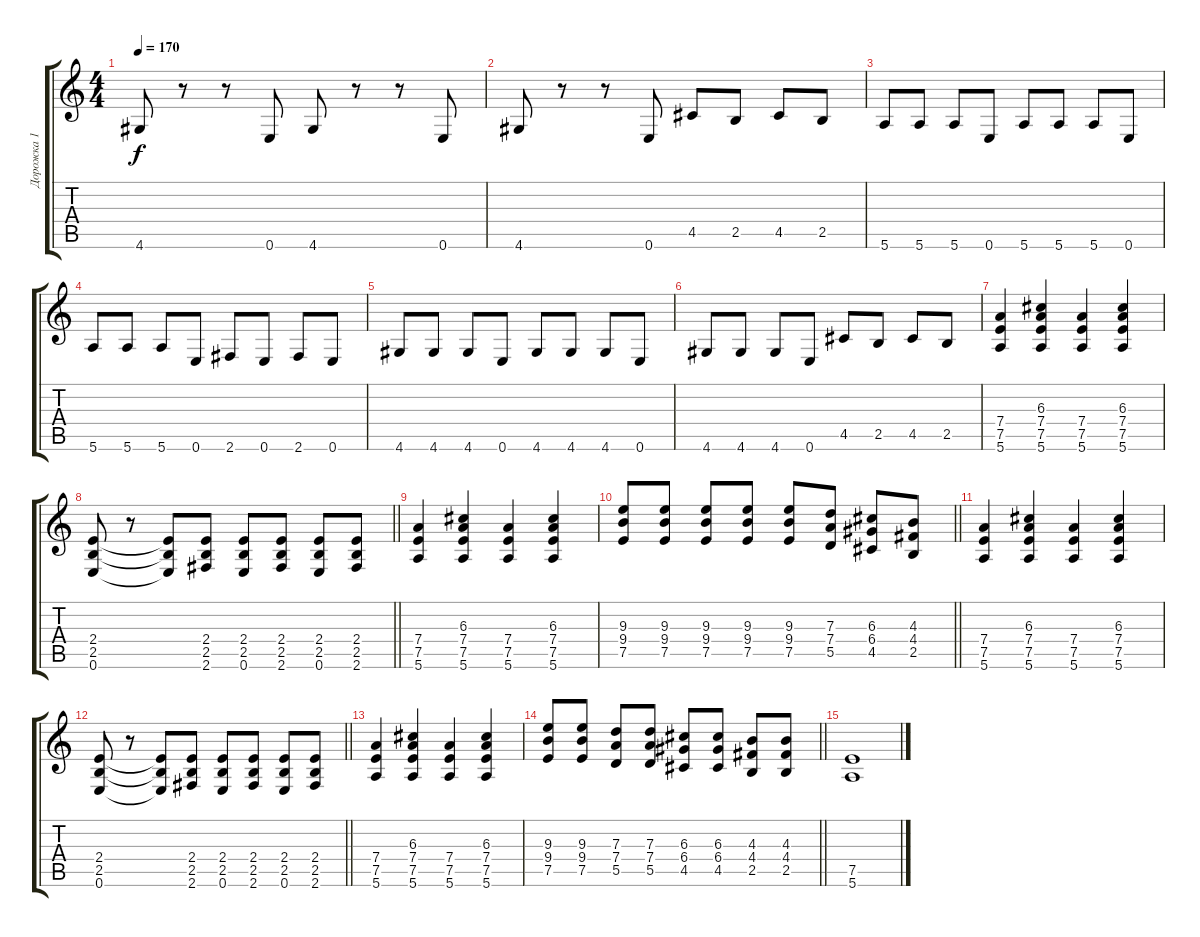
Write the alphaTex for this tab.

\track ("Дорожка 1" "Дорожка 1") {instrument distortionguitar}
\staff {score tabs}
\tuning (E4 B3 G3 D3 A2 E2) {hide}
\ts (4 4)
\tempo 170
\clef g2
\ks c
4.6.8{dy f} r.8 r.8 0.6.8 4.6.8 r.8 r.8 0.6.8 |
4.6.8 r.8 r.8 0.6.8 4.5.8 2.5.8 4.5.8 2.5.8 |
5.6.8 5.6.8 5.6.8 0.6.8 5.6.8 5.6.8 5.6.8 0.6.8 |
5.6.8 5.6.8 5.6.8 0.6.8 2.6.8 0.6.8 2.6.8 0.6.8 |
4.6.8 4.6.8 4.6.8 0.6.8 4.6.8 4.6.8 4.6.8 0.6.8 |
4.6.8 4.6.8 4.6.8 0.6.8 4.5.8 2.5.8 4.5.8 2.5.8 |
(7.4 7.5 5.6).4 (6.3 7.4 7.5 5.6).4 (7.4 7.5 5.6).4 (6.3 7.4 7.5 5.6).4 |
\barLineRight lightlight
(2.4 2.5 0.6).8 r.8 (2.4{t} 2.5{t} 0.6{t}).8 (2.4 2.5 2.6).8 (2.4 2.5 0.6).8 (2.4 2.5 2.6).8 (2.4 2.5 0.6).8 (2.4 2.5 2.6).8 |
(7.4 7.5 5.6).4 (6.3 7.4 7.5 5.6).4 (7.4 7.5 5.6).4 (6.3 7.4 7.5 5.6).4 |
\barLineRight lightlight
(9.3 9.4 7.5).8 (9.3 9.4 7.5).8 (9.3 9.4 7.5).8 (9.3 9.4 7.5).8 (9.3 9.4 7.5).8 (7.3 7.4 5.5).8 (6.3 6.4 4.5).8 (4.3 4.4 2.5).8 |
(7.4 7.5 5.6).4 (6.3 7.4 7.5 5.6).4 (7.4 7.5 5.6).4 (6.3 7.4 7.5 5.6).4 |
\barLineRight lightlight
(2.4 2.5 0.6).8 r.8 (2.4{t} 2.5{t} 0.6{t}).8 (2.4 2.5 2.6).8 (2.4 2.5 0.6).8 (2.4 2.5 2.6).8 (2.4 2.5 0.6).8 (2.4 2.5 2.6).8 |
(7.4 7.5 5.6).4 (6.3 7.4 7.5 5.6).4 (7.4 7.5 5.6).4 (6.3 7.4 7.5 5.6).4 |
\barLineRight lightlight
(9.3 9.4 7.5).8 (9.3 9.4 7.5).8 (7.3 7.4 5.5).8 (7.3 7.4 5.5).8 (6.3 6.4 4.5).8 (6.3 6.4 4.5).8 (4.3 4.4 2.5).8 (4.3 4.4 2.5).8 |
(7.5 5.6).1
